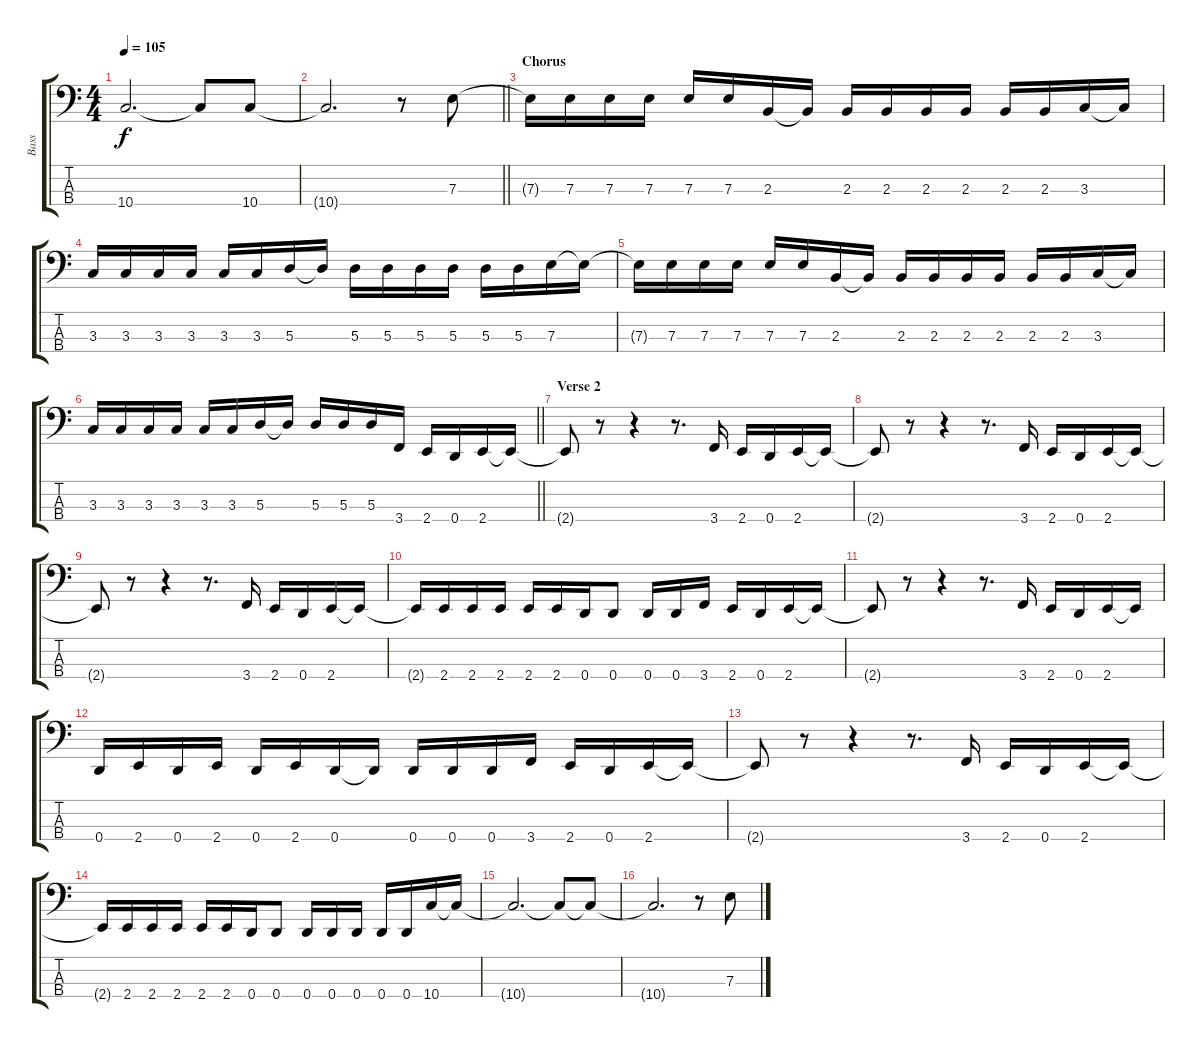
\track ("Bass" "Bass") {instrument electricbassfinger}
\staff {score tabs}
\tuning (G2 D2 A1 D1) {hide}
\ts (4 4)
\tempo 105
\clef f4
\ks c
10.4{t}.2{d dy f} 10.4{t}.8 10.4.8 |
\barLineRight lightlight
10.4{t}.2{d} r.8 7.3.8 |
\section ("" "Chorus")
7.3{t}.16 7.3.16 7.3.16 7.3.16 7.3.16 7.3.16 2.3.16 2.3{t}.16 2.3.16 2.3.16 2.3.16 2.3.16 2.3.16 2.3.16 3.3.16 3.3{t}.16 |
3.3.16 3.3.16 3.3.16 3.3.16 3.3.16 3.3.16 5.3.16 5.3{t}.16 5.3.16 5.3.16 5.3.16 5.3.16 5.3.16 5.3.16 7.3.16 7.3{t}.16 |
7.3{t}.16 7.3.16 7.3.16 7.3.16 7.3.16 7.3.16 2.3.16 2.3{t}.16 2.3.16 2.3.16 2.3.16 2.3.16 2.3.16 2.3.16 3.3.16 3.3{t}.16 |
\barLineRight lightlight
3.3.16 3.3.16 3.3.16 3.3.16 3.3.16 3.3.16 5.3.16 5.3{t}.16 5.3.16 5.3.16 5.3.16 3.4.16 2.4.16 0.4.16 2.4.16 2.4{t}.16 |
\section ("" "Verse 2")
2.4{t}.8 r.8 r.4 r.8{d} 3.4.16 2.4.16 0.4.16 2.4.16 2.4{t}.16 |
2.4{t}.8 r.8 r.4 r.8{d} 3.4.16 2.4.16 0.4.16 2.4.16 2.4{t}.16 |
2.4{t}.8 r.8 r.4 r.8{d} 3.4.16 2.4.16 0.4.16 2.4.16 2.4{t}.16 |
2.4{t}.16 2.4.16 2.4.16 2.4.16 2.4.16 2.4.16 0.4.16 0.4.8 0.4.16 0.4.16 3.4.16 2.4.16 0.4.16 2.4.16 2.4{t}.16 |
2.4{t}.8 r.8 r.4 r.8{d} 3.4.16 2.4.16 0.4.16 2.4.16 2.4{t}.16 |
0.4.16 2.4.16 0.4.16 2.4.16 0.4.16 2.4.16 0.4.16 0.4{t}.16 0.4.16 0.4.16 0.4.16 3.4.16 2.4.16 0.4.16 2.4.16 2.4{t}.16 |
2.4{t}.8 r.8 r.4 r.8{d} 3.4.16 2.4.16 0.4.16 2.4.16 2.4{t}.16 |
2.4{t}.16 2.4.16 2.4.16 2.4.16 2.4.16 2.4.16 0.4.16 0.4.8 0.4.16 0.4.16 0.4.16 0.4.16 0.4.16 10.4.16 10.4{t}.16 |
10.4{t}.2{d} 10.4{t}.8 10.4{t}.8 |
10.4{t}.2{d} r.8 7.3.8
